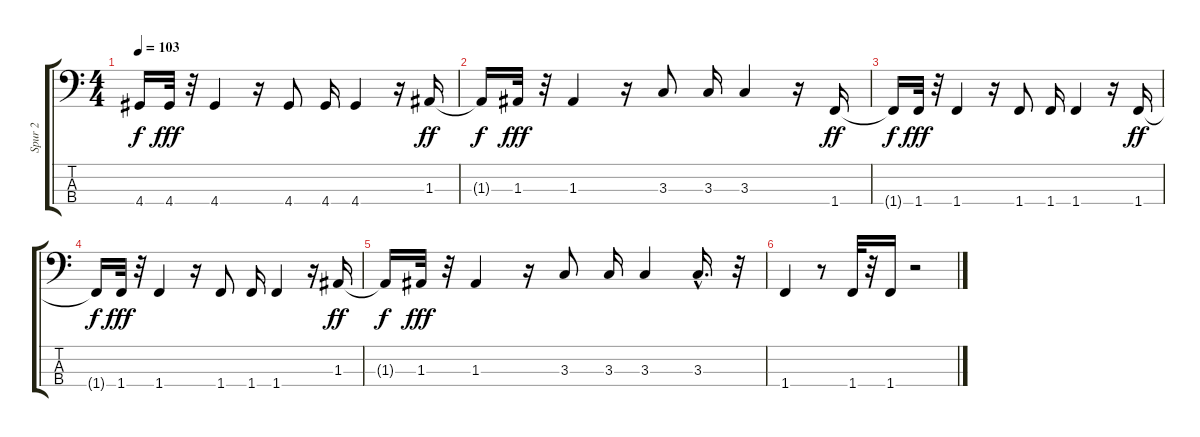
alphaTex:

\track ("Spur 2" "Spur 2") {instrument electricbassfinger}
\staff {score tabs}
\tuning (G2 D2 A1 E1) {hide}
\ts (4 4)
\tempo 103
\clef f4
\ks c
4.4{t}.16{dy f} 4.4.32{dy fff} r.32 4.4.4 r.16 4.4.8 4.4.16 4.4.4 r.16 1.3.16{dy ff} |
1.3{t}.16{dy f} 1.3.32{dy fff} r.32 1.3.4 r.16 3.3.8 3.3.16 3.3.4 r.16 1.4.16{dy ff} |
1.4{t}.16{dy f} 1.4.32{dy fff} r.32 1.4.4 r.16 1.4.8 1.4.16 1.4.4 r.16 1.4.16{dy ff} |
1.4{t}.16{dy f} 1.4.32{dy fff} r.32 1.4.4 r.16 1.4.8 1.4.16 1.4.4 r.16 1.3.16{dy ff} |
1.3{t}.16{dy f} 1.3.32{dy fff} r.32 1.3.4 r.16 3.3.8 3.3.16 3.3.4 3.3{hac}.16{d} r.32 |
1.4.4 r.8 1.4.32 r.32 1.4.16 r.2
